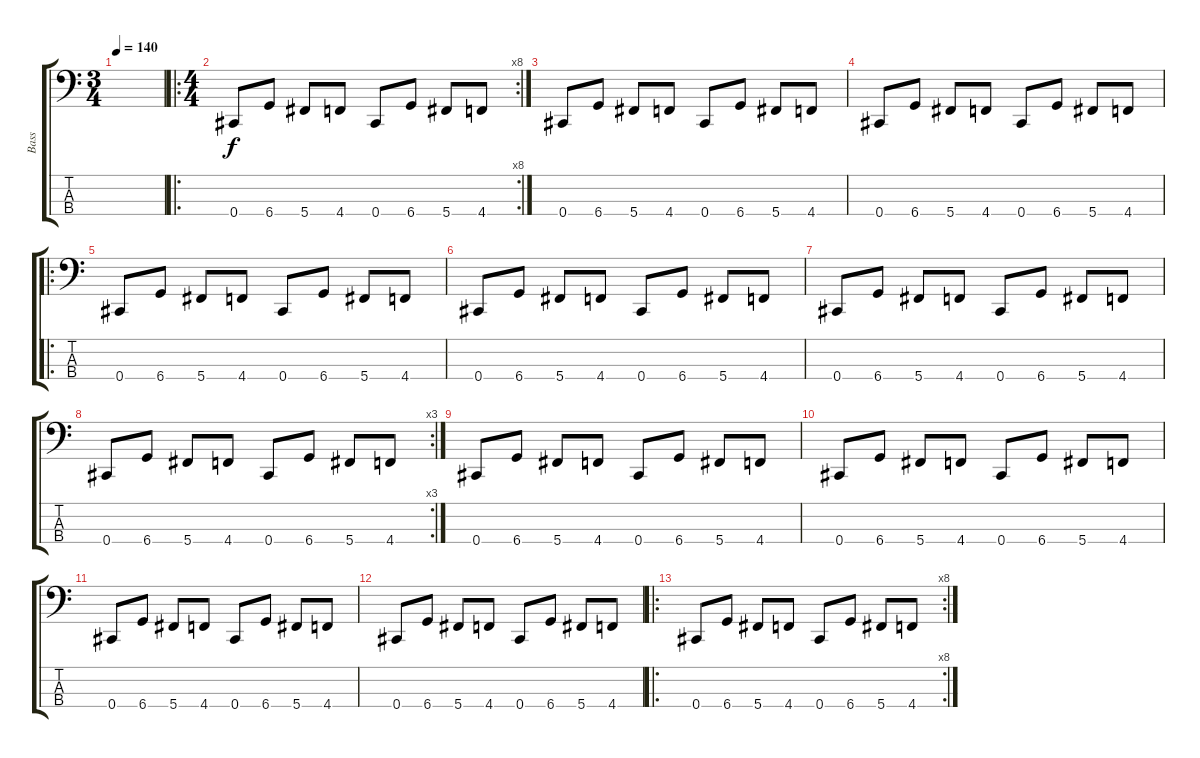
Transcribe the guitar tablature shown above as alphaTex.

\track ("Bass" "Bass") {instrument electricbasspick}
\staff {score tabs}
\tuning (Gb2 Db2 Ab1 Db1) {hide}
\ts (3 4)
\tempo 140
\clef f4
\ks c
|
\ro
\rc 8
\ts (4 4)
0.4.8 6.4.8 5.4.8 4.4.8 0.4.8 6.4.8 5.4.8 4.4.8 |
0.4.8 6.4.8 5.4.8 4.4.8 0.4.8 6.4.8 5.4.8 4.4.8 |
0.4.8 6.4.8 5.4.8 4.4.8 0.4.8 6.4.8 5.4.8 4.4.8 |
\ro
0.4.8 6.4.8 5.4.8 4.4.8 0.4.8 6.4.8 5.4.8 4.4.8 |
0.4.8 6.4.8 5.4.8 4.4.8 0.4.8 6.4.8 5.4.8 4.4.8 |
0.4.8 6.4.8 5.4.8 4.4.8 0.4.8 6.4.8 5.4.8 4.4.8 |
\rc 3
0.4.8 6.4.8 5.4.8 4.4.8 0.4.8 6.4.8 5.4.8 4.4.8 |
0.4.8 6.4.8 5.4.8 4.4.8 0.4.8 6.4.8 5.4.8 4.4.8 |
0.4.8 6.4.8 5.4.8 4.4.8 0.4.8 6.4.8 5.4.8 4.4.8 |
0.4.8 6.4.8 5.4.8 4.4.8 0.4.8 6.4.8 5.4.8 4.4.8 |
0.4.8 6.4.8 5.4.8 4.4.8 0.4.8 6.4.8 5.4.8 4.4.8 |
\ro
\rc 8
0.4.8 6.4.8 5.4.8 4.4.8 0.4.8 6.4.8 5.4.8 4.4.8
